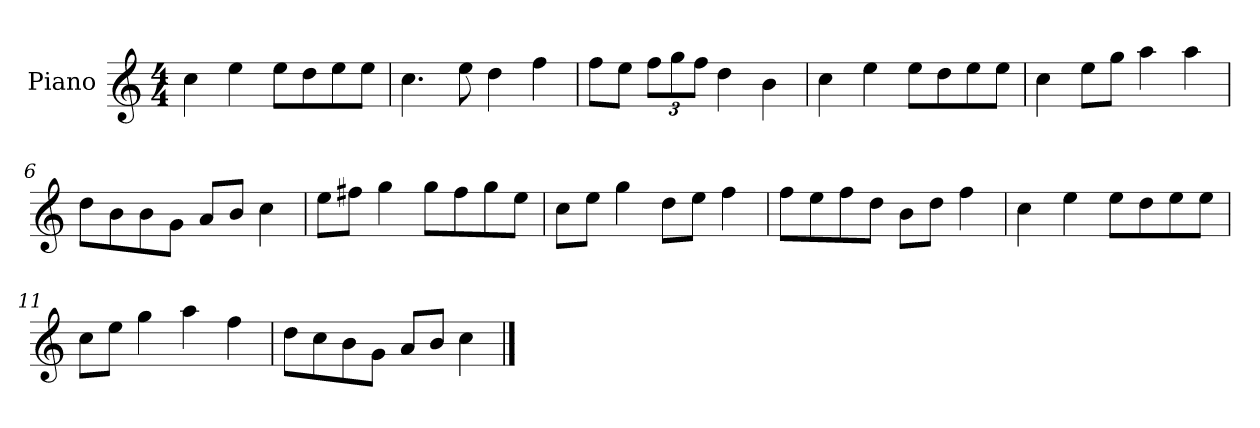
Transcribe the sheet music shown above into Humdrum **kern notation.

**kern
*part1
*staff1
*I"Piano
*I'P-no
*clefG2
*k[]
*M4/4
*MM90
=1
4cc\
4ee\
8ee\L
8dd\
8ee\
8ee\J
=2
4.cc\
8ee\
4dd\
4ff\
=3
8ff\L
8ee\J
*Xbrackettup
12ff\L
12gg\
12ff\J
4dd\
4b\
=4
4cc\
4ee\
8ee\L
8dd\
8ee\
8ee\J
=5
4cc\
8ee\L
8gg\J
4aa\
4aa\
=6
8dd\L
8b\
8b\
8g\J
8a/L
8b/J
4cc\
!!LO:LB:g=z
=7
8ee\L
8ff#X\J
4gg\
8gg\L
8ff#\
8gg\
8ee\J
=8
8cc\L
8ee\J
4gg\
8dd\L
8ee\J
4ff\
=9
8ff\L
8ee\
8ff\
8dd\J
8b\L
8dd\J
4ff\
=10
4cc\
4ee\
8ee\L
8dd\
8ee\
8ee\J
=11
8cc\L
8ee\J
4gg\
4aa\
4ff\
=12
8dd\L
8cc\
8b\
8g\J
8a/L
8b/J
4cc\
==
*-
